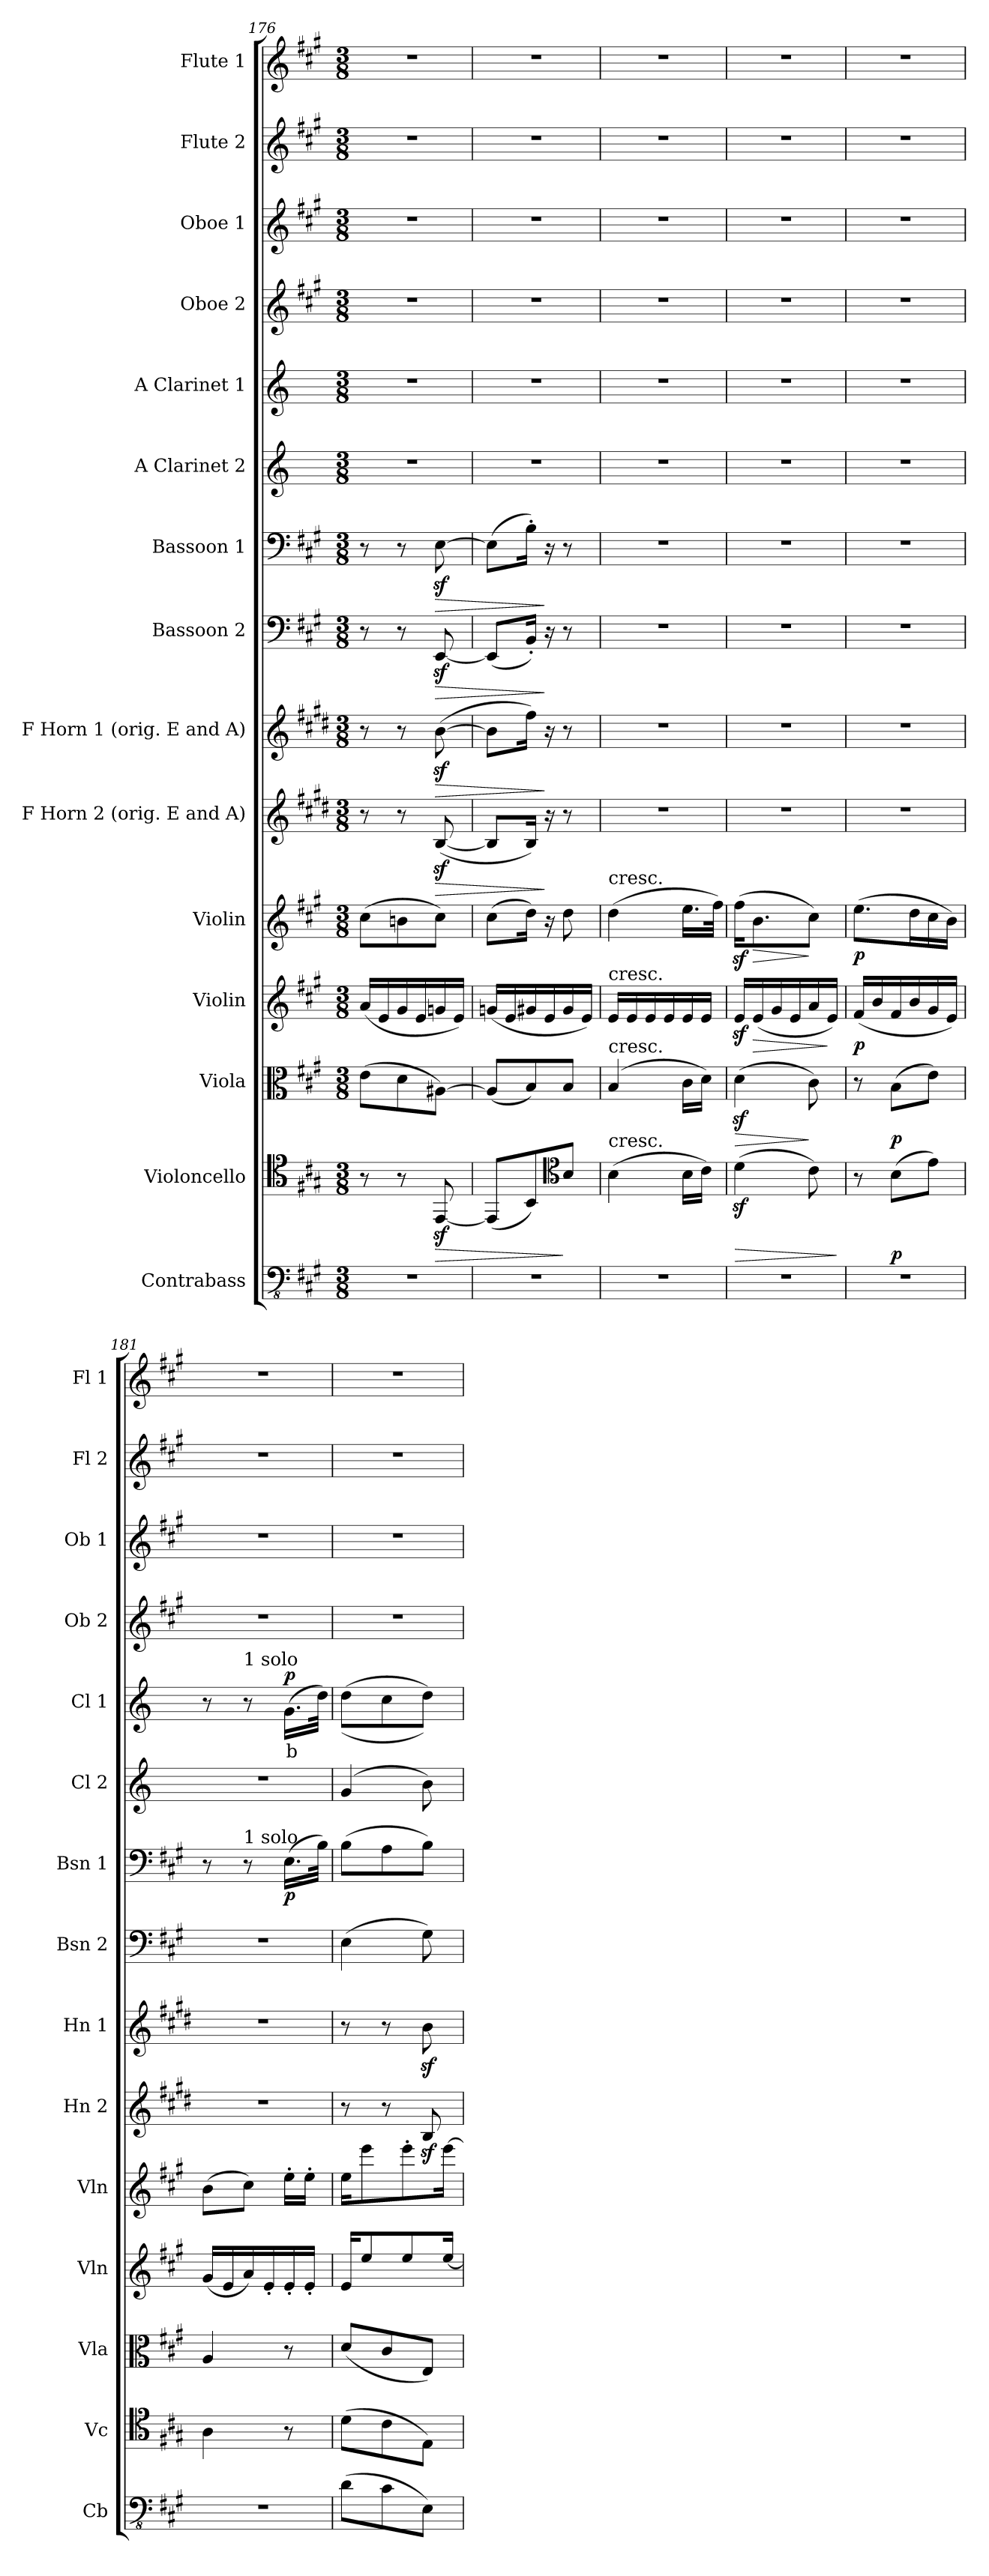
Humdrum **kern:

**kern	**kern	**dynam	**kern	**dynam	**kern	**dynam	**kern	**dynam	**kern	**dynam	**kern	**dynam	**kern	**dynam	**kern	**dynam	**kern	**kern	**text	**dynam	**kern	**kern	**kern	**kern
*part15	*part14	*part14	*part13	*part13	*part12	*part12	*part11	*part11	*part10	*part10	*part9	*part9	*part8	*part8	*part7	*part7	*part6	*part5	*part5	*part5	*part4	*part3	*part2	*part1
*staff15	*staff14	*staff14	*staff13	*staff13	*staff12	*staff12	*staff11	*staff11	*staff10	*staff10	*staff9	*staff9	*staff8	*staff8	*staff7	*staff7	*staff6	*staff5	*staff5	*staff5	*staff4	*staff3	*staff2	*staff1
*I"Contrabass	*I"Violoncello	*	*I"Viola	*	*I"Violin	*	*I"Violin	*	*I"F Horn 2 (orig. E and A)	*	*I"F Horn 1 (orig. E and A)	*	*I"Bassoon 2	*	*I"Bassoon 1	*	*I"A Clarinet 2	*I"A Clarinet 1	*	*	*I"Oboe 2	*I"Oboe 1	*I"Flute 2	*I"Flute 1
*I'Cb	*I'Vc	*	*I'Vla	*	*I'Vln	*	*I'Vln	*	*I'Hn 2	*	*I'Hn 1	*	*I'Bsn 2	*	*I'Bsn 1	*	*I'Cl 2	*I'Cl 1	*	*	*I'Ob 2	*I'Ob 1	*I'Fl 2	*I'Fl 1
*clefFv4	*clefC4	*	*clefC3	*	*clefG2	*	*clefG2	*	*clefG2	*	*clefG2	*	*clefF4	*	*clefF4	*	*clefG2	*clefG2	*	*	*clefG2	*clefG2	*clefG2	*clefG2
*	*	*	*	*	*	*	*	*	*ITrd4c7	*	*ITrd4c7	*	*	*	*	*	*ITrd2c3	*ITrd2c3	*	*	*	*	*	*
*k[f#c#g#]	*k[f#c#g#]	*	*k[f#c#g#]	*	*k[f#c#g#]	*	*k[f#c#g#]	*	*k[f#c#g#]	*	*k[f#c#g#]	*	*k[f#c#g#]	*	*k[f#c#g#]	*	*k[f#c#g#]	*k[f#c#g#]	*	*	*k[f#c#g#]	*k[f#c#g#]	*k[f#c#g#]	*k[f#c#g#]
*M3/8	*M3/8	*	*M3/8	*	*M3/8	*	*M3/8	*	*M3/8	*	*M3/8	*	*M3/8	*	*M3/8	*	*M3/8	*M3/8	*	*	*M3/8	*M3/8	*M3/8	*M3/8
=176	=176	=176	=176	=176	=176	=176	=176	=176	=176	=176	=176	=176	=176	=176	=176	=176	=176	=176	=176	=176	=176	=176	=176	=176
4.r	8r	.	(>8e\L	.	(<16a/LL	.	(>8cc#\L	.	8r	.	8r	.	8r	.	8r	.	4.r	4.r	.	.	4.r	4.r	4.r	4.r
.	.	.	.	.	16e/	.	.	.	.	.	.	.	.	.	.	.	.	.	.	.	.	.	.	.
.	8r	.	8d\	.	16g#/	.	8bn\	.	8r	.	8r	.	8r	.	8r	.	.	.	.	.	.	.	.	.
.	.	.	.	.	16e/	.	.	.	.	.	.	.	.	.	.	.	.	.	.	.	.	.	.	.
!	!	!LO:HP:b	!	!	!	!	!	!	!	!LO:HP:b	!	!LO:HP:b	!	!LO:HP:b	!	!LO:HP:b	!	!	!	!	!	!	!	!
.	[8EEz</	>	[8A#X\J)	.	16gn/	.	8cc#\J)	.	(<[8Ez</	>	(>[8ez<\	>	[8EEz</	>	[8Ez<\	>	.	.	.	.	.	.	.	.
.	.	.	.	.	16e/JJ)	.	.	.	.	.	.	.	.	.	.	.	.	.	.	.	.	.	.	.
=177	=177	=177	=177	=177	=177	=177	=177	=177	=177	=177	=177	=177	=177	=177	=177	=177	=177	=177	=177	=177	=177	=177	=177	=177
4.r	(<8EE/L]	.	(<8A#/L]	.	(<16gn/LL	.	(>8cc#\L	.	8E/L]	.	8e\L]	.	(<8EE/L]	.	(>8E\L]	.	4.r	4.r	.	.	4.r	4.r	4.r	4.r
.	.	.	.	.	16e/	.	.	.	.	.	.	.	.	.	.	.	.	.	.	.	.	.	.	.
.	8BB/)	.	8B/)	.	16g#X/	.	16dd\Jk)	.	16E/Jk)	.	16b\Jk)	.	16BB'/Jk)	.	16B'\Jk)	.	.	.	.	.	.	.	.	.
.	.	.	.	.	16e/	.	16r	.	16r	]	16r	]	16r	]	16r	]	.	.	.	.	.	.	.	.
*	*clefC4	*	*	*	*	*	*	*	*	*	*	*	*	*	*	*	*	*	*	*	*	*	*	*
.	8B/J	]	8B/J	.	16g#/	.	8dd\	.	8r	.	8r	.	8r	.	8r	.	.	.	.	.	.	.	.	.
.	.	.	.	.	16e/JJ)	.	.	.	.	.	.	.	.	.	.	.	.	.	.	.	.	.	.	.
=178	=178	=178	=178	=178	=178	=178	=178	=178	=178	=178	=178	=178	=178	=178	=178	=178	=178	=178	=178	=178	=178	=178	=178	=178
!	!	!	!	!	!	!	!LO:TX:a:t=cresc.	!	!	!	!	!	!	!	!	!	!	!	!	!	!	!	!	!
!	!	!	!	!	!LO:TX:a:t=cresc.	!	!	!	!	!	!	!	!	!	!	!	!	!	!	!	!	!	!	!
!	!	!	!LO:TX:a:t=cresc.	!	!	!	!	!	!	!	!	!	!	!	!	!	!	!	!	!	!	!	!	!
!	!LO:TX:a:t=cresc.	!	!	!	!	!	!	!	!	!	!	!	!	!	!	!	!	!	!	!	!	!	!	!
4.r	(>4B\	.	(>4B/	.	16e/LL	.	(>4dd\	.	4.r	.	4.r	.	4.r	.	4.r	.	4.r	4.r	.	.	4.r	4.r	4.r	4.r
.	.	.	.	.	16e/	.	.	.	.	.	.	.	.	.	.	.	.	.	.	.	.	.	.	.
.	.	.	.	.	16e/	.	.	.	.	.	.	.	.	.	.	.	.	.	.	.	.	.	.	.
.	.	.	.	.	16e/	.	.	.	.	.	.	.	.	.	.	.	.	.	.	.	.	.	.	.
.	16B\LL	.	16c#\LL	.	16e/	.	16.ee\LL	.	.	.	.	.	.	.	.	.	.	.	.	.	.	.	.	.
.	16c#\JJ)	.	16d\JJ)	.	16e/JJ	.	.	.	.	.	.	.	.	.	.	.	.	.	.	.	.	.	.	.
.	.	.	.	.	.	.	32ff#\JJk)	.	.	.	.	.	.	.	.	.	.	.	.	.	.	.	.	.
=179	=179	=179	=179	=179	=179	=179	=179	=179	=179	=179	=179	=179	=179	=179	=179	=179	=179	=179	=179	=179	=179	=179	=179	=179
!	!	!LO:HP:b	!	!LO:HP:b	!	!	!	!	!	!	!	!	!	!	!	!	!	!	!	!	!	!	!	!
4.r	(>4dz<\	>	(>4dz<\	>	16ez</LL	.	(>16ff#z<\KL	.	4.r	.	4.r	.	4.r	.	4.r	.	4.r	4.r	.	.	4.r	4.r	4.r	4.r
!	!	!	!	!	!	!LO:HP:b	!	!LO:HP:b	!	!	!	!	!	!	!	!	!	!	!	!	!	!	!	!
.	.	.	.	.	(<16e/	>	8.b\	>	.	.	.	.	.	.	.	.	.	.	.	.	.	.	.	.
.	.	.	.	.	16g#/	.	.	.	.	.	.	.	.	.	.	.	.	.	.	.	.	.	.	.
.	.	.	.	.	16e/	.	.	.	.	.	.	.	.	.	.	.	.	.	.	.	.	.	.	.
.	8c#\)	.	8c#\)	]	16a/	.	8cc#\J)	]	.	.	.	.	.	.	.	.	.	.	.	.	.	.	.	.
.	.	.	.	.	16e/JJ)	]	.	.	.	.	.	.	.	.	.	.	.	.	.	.	.	.	.	.
.	.	]	.	.	.	.	.	.	.	.	.	.	.	.	.	.	.	.	.	.	.	.	.	.
!!LO:PB:g=z
=180	=180	=180	=180	=180	=180	=180	=180	=180	=180	=180	=180	=180	=180	=180	=180	=180	=180	=180	=180	=180	=180	=180	=180	=180
!	!	!	!	!	!	!LO:DY:b	!	!LO:DY:b	!	!	!	!	!	!	!	!	!	!	!	!	!	!	!	!
4.r	8r	.	8r	.	(<16f#/LL	p	(>8.ee\L	p	4.r	.	4.r	.	4.r	.	4.r	.	4.r	4.r	.	.	4.r	4.r	4.r	4.r
.	.	.	.	.	16b/	.	.	.	.	.	.	.	.	.	.	.	.	.	.	.	.	.	.	.
!	!	!LO:DY:b	!	!LO:DY:b	!	!	!	!	!	!	!	!	!	!	!	!	!	!	!	!	!	!	!	!
.	(>8B\L	p	(>8B\L	p	16f#/	.	.	.	.	.	.	.	.	.	.	.	.	.	.	.	.	.	.	.
.	.	.	.	.	16b/	.	16dd\L	.	.	.	.	.	.	.	.	.	.	.	.	.	.	.	.	.
.	8e\J)	.	8e\J)	.	16g#/	.	16cc#\	.	.	.	.	.	.	.	.	.	.	.	.	.	.	.	.	.
.	.	.	.	.	16e/JJ)	.	16b\JJ)	.	.	.	.	.	.	.	.	.	.	.	.	.	.	.	.	.
=181	=181	=181	=181	=181	=181	=181	=181	=181	=181	=181	=181	=181	=181	=181	=181	=181	=181	=181	=181	=181	=181	=181	=181	=181
4.r	4A\	.	4A/	.	(<16g#/LL	.	(>8b\L	.	4.r	.	4.r	.	4.r	.	8r	.	4.r	8r	.	.	4.r	4.r	4.r	4.r
.	.	.	.	.	16e/	.	.	.	.	.	.	.	.	.	.	.	.	.	.	.	.	.	.	.
!	!	!	!	!	!	!	!	!	!	!	!	!	!	!	!	!	!	!LO:TX:a:t=1 solo	!	!	!	!	!	!
!	!	!	!	!	!	!	!	!	!	!	!	!	!	!	!LO:TX:a:t=1 solo	!	!	!	!	!	!	!	!	!
.	.	.	.	.	16a/)	.	8cc#\J)	.	.	.	.	.	.	.	8r	.	.	8r	.	.	.	.	.	.
.	.	.	.	.	16e'/	.	.	.	.	.	.	.	.	.	.	.	.	.	.	.	.	.	.	.
!	!	!	!	!	!	!	!	!	!	!	!	!	!	!	!	!LO:DY:b	!	!	!LO:LY:b:color=#FF0000	!LO:DY:b	!	!	!	!
.	8r	.	8r	.	16e'/	.	16ee'\LL	.	.	.	.	.	.	.	(>16.E\LL	p	.	(>16.e\LL	b	p	.	.	.	.
.	.	.	.	.	16e'/JJ	.	16ee'\JJ	.	.	.	.	.	.	.	.	.	.	.	.	.	.	.	.	.
.	.	.	.	.	.	.	.	.	.	.	.	.	.	.	32B\JJk)	.	.	32b\JJk)	.	.	.	.	.	.
=182	=182	=182	=182	=182	=182	=182	=182	=182	=182	=182	=182	=182	=182	=182	=182	=182	=182	=182	=182	=182	=182	=182	=182	=182
(>8D\L	(>8d\L	.	(<8d/L	.	16e/KL	.	16ee\KL	.	8r	.	8r	.	(>4E\	.	(>8B\L	.	(>4e/	(>(>8b\L	.	.	4.r	4.r	4.r	4.r
.	.	.	.	.	8ee/	.	8eee\	.	.	.	.	.	.	.	.	.	.	.	.	.	.	.	.	.
8C#\	8c#\	.	8c#/	.	.	.	.	.	8r	.	8r	.	.	.	8A\	.	.	8a\	.	.	.	.	.	.
.	.	.	.	.	8ee/	.	8eee'\	.	.	.	.	.	.	.	.	.	.	.	.	.	.	.	.	.
8EE\J)	8E\J)	.	8E/J)	.	.	.	.	.	8Ez</	.	8ez<\	.	8G#\)	.	8B\J)	.	8g#\)	8b\J))	.	.	.	.	.	.
.	.	.	.	.	[16ee/Jk	.	[16eee\Jk	.	.	.	.	.	.	.	.	.	.	.	.	.	.	.	.	.
=	=	=	=	=	=	=	=	=	=	=	=	=	=	=	=	=	=	=	=	=	=	=	=	=
*-	*-	*-	*-	*-	*-	*-	*-	*-	*-	*-	*-	*-	*-	*-	*-	*-	*-	*-	*-	*-	*-	*-	*-	*-
